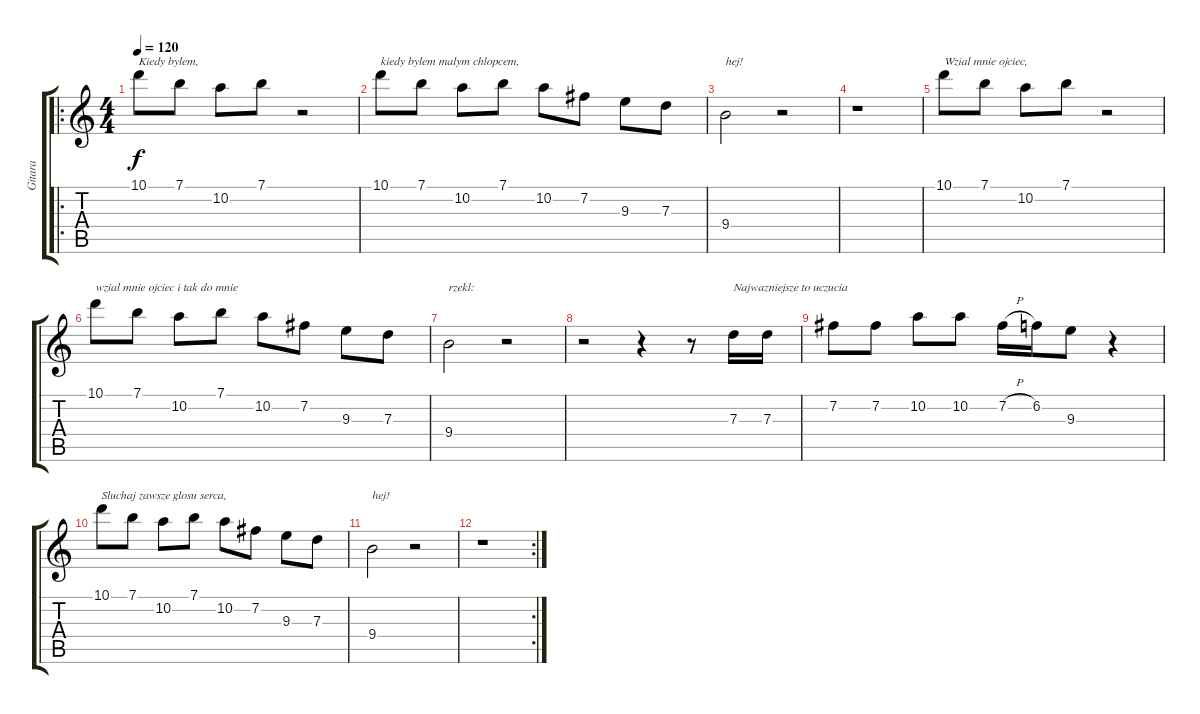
\track ("Gitara" "Gitara") {instrument electricguitarjazz}
\staff {score tabs}
\tuning (E4 B3 G3 D3 A2 E2) {hide}
\ro
\ts (4 4)
\tempo 120
\clef g2
\ks c
10.1.8{txt "Kiedy bylem," dy f instrument electricguitarjazz} 7.1.8 10.2.8 7.1.8 r.2 |
10.1.8{txt "kiedy bylem malym chlopcem,"} 7.1.8 10.2.8 7.1.8 10.2.8 7.2.8 9.3.8 7.3.8 |
9.4.2{txt "hej!"} r.2 |
r.1 |
10.1.8{txt "Wzial mnie ojciec,"} 7.1.8 10.2.8 7.1.8 r.2 |
10.1.8{txt "wzial mnie ojciec i tak do mnie"} 7.1.8 10.2.8 7.1.8 10.2.8 7.2.8 9.3.8 7.3.8 |
9.4.2{txt "rzekl:"} r.2 |
r.2 r.4 r.8 7.3.16{txt "Najwazniejsze to uczucia"} 7.3.16 |
7.2.8 7.2.8 10.2.8 10.2.8 7.2{h}.16 6.2.16 9.3.8 r.4 |
10.1.8{txt "Sluchaj zawsze glosu serca,"} 7.1.8 10.2.8 7.1.8 10.2.8 7.2.8 9.3.8 7.3.8 |
9.4.2{txt "hej!"} r.2 |
\rc 2
r.1
